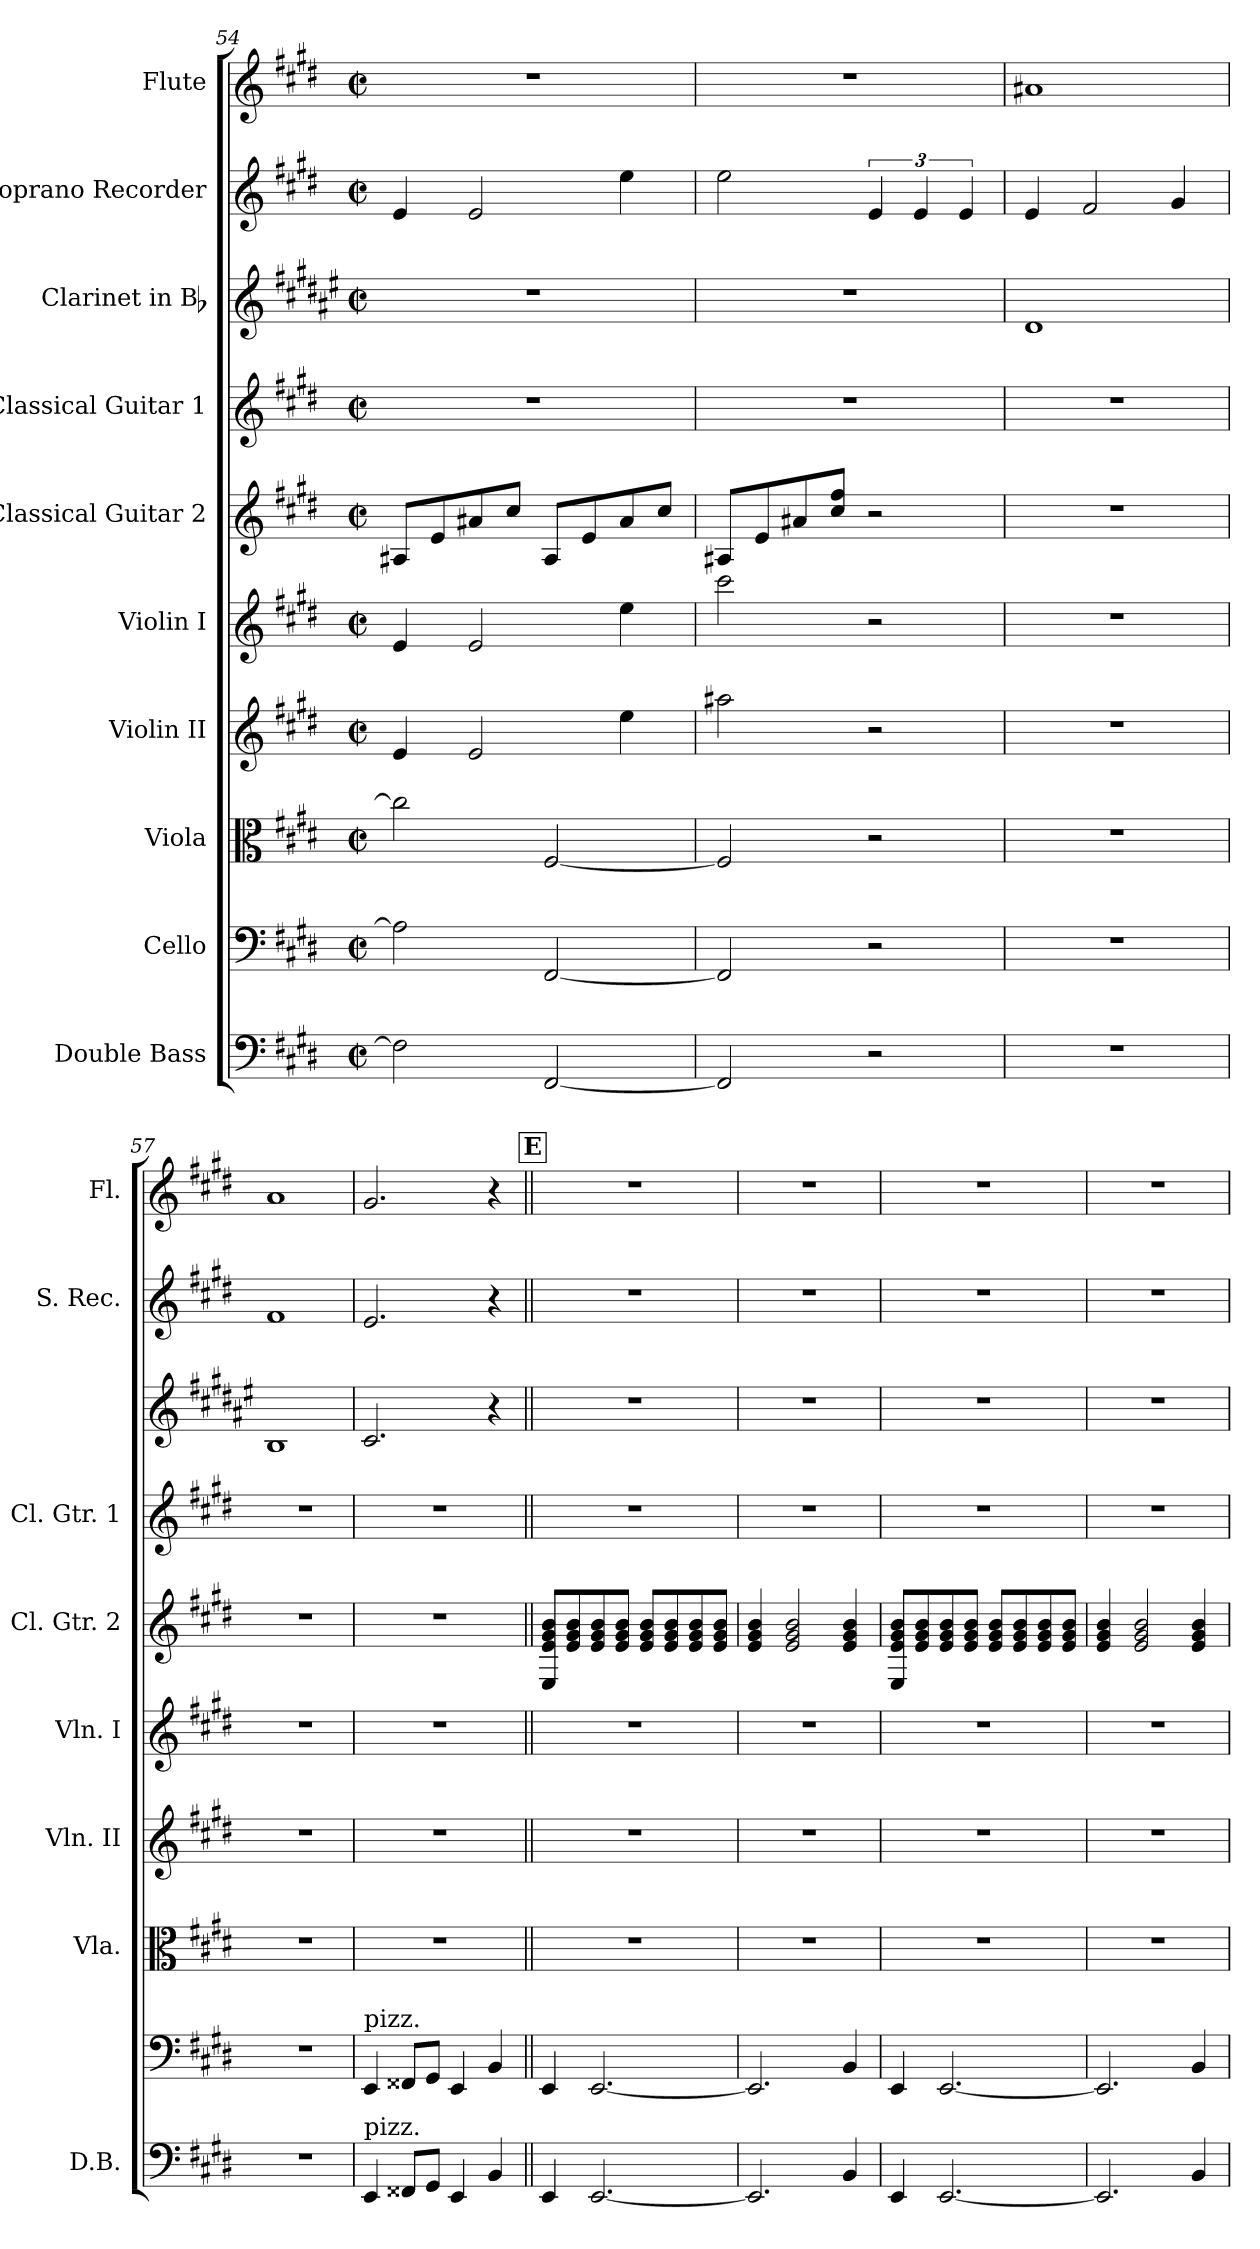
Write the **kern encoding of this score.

**kern	**kern	**kern	**kern	**kern	**kern	**kern	**kern	**kern	**kern
*part10	*part9	*part8	*part7	*part6	*part5	*part4	*part3	*part2	*part1
*staff10	*staff9	*staff8	*staff7	*staff6	*staff5	*staff4	*staff3	*staff2	*staff1
*I"Double Bass	*I"Cello	*I"Viola	*I"Violin II	*I"Violin I	*I"Classical Guitar 2	*I"Classical Guitar 1	*I"Clarinet in Bb	*I"Soprano Recorder	*I"Flute
*I'D.B.	*	*I'Vla.	*I'Vln. II	*I'Vln. I	*I'Cl. Gtr. 2	*I'Cl. Gtr. 1	*	*I'S. Rec.	*I'Fl.
*clefF4	*clefF4	*clefC3	*clefG2	*clefG2	*clefG2	*clefG2	*clefG2	*clefG2	*clefG2
*ITrd7c12	*	*	*	*	*ITrd7c12	*ITrd7c12	*ITrd1c2	*ITrd-7c-12	*
*k[f#c#g#d#]	*k[f#c#g#d#]	*k[f#c#g#d#]	*k[f#c#g#d#]	*k[f#c#g#d#]	*k[f#c#g#d#]	*k[f#c#g#d#]	*k[f#c#g#d#]	*k[f#c#g#d#]	*k[f#c#g#d#]
*E:	*E:	*E:	*E:	*E:	*E:	*E:	*E:	*E:	*E:
*M2/2	*M2/2	*M2/2	*M2/2	*M2/2	*M2/2	*M2/2	*M2/2	*M2/2	*M2/2
*met(c|)	*met(c|)	*met(c|)	*met(c|)	*met(c|)	*met(c|)	*met(c|)	*met(c|)	*met(c|)	*met(c|)
=54	=54	=54	=54	=54	=54	=54	=54	=54	=54
2FF#\]	2A#\]	2cc#\]	4e/	4e/	8AA#X/L	1r	1r	4ee/	1r
.	.	.	.	.	8E/	.	.	.	.
.	.	.	2e/	2e/	8A#X/	.	.	2ee/	.
.	.	.	.	.	8c#/J	.	.	.	.
[2FFF#/	[2FF#/	[2F#/	.	.	8AA#/L	.	.	.	.
.	.	.	.	.	8E/	.	.	.	.
.	.	.	4ee\	4ee\	8A#/	.	.	4eee\	.
.	.	.	.	.	8c#/J	.	.	.	.
=55	=55	=55	=55	=55	=55	=55	=55	=55	=55
2FFF#/]	2FF#/]	2F#/]	2aa#X\	2ccc#\	8AA#X/L	1r	1r	2eee\	1r
.	.	.	.	.	8E/	.	.	.	.
.	.	.	.	.	8A#X/	.	.	.	.
.	.	.	.	.	8c#/ 8f#/J	.	.	.	.
2r	2r	2r	2r	2r	2r	.	.	6ee/	.
.	.	.	.	.	.	.	.	6ee/	.
.	.	.	.	.	.	.	.	6ee/	.
=56	=56	=56	=56	=56	=56	=56	=56	=56	=56
1r	1r	1r	1r	1r	1r	1r	1c#	4ee/	1a#X
.	.	.	.	.	.	.	.	2ff#/	.
.	.	.	.	.	.	.	.	4gg#/	.
!!LO:PB:g=z
=57	=57	=57	=57	=57	=57	=57	=57	=57	=57
1r	1r	1r	1r	1r	1r	1r	1A	1ff#	1a
=58	=58	=58	=58	=58	=58	=58	=58	=58	=58
!	!LO:TX:a:t=pizz.	!	!	!	!	!	!	!	!
!LO:TX:a:t=pizz.	!	!	!	!	!	!	!	!	!
4EEE/	4EE/	1r	1r	1r	1r	1r	2.B/	2.ee/	2.g#/
8FFF##X/L	8FF##X/L	.	.	.	.	.	.	.	.
8GGG#/J	8GG#/J	.	.	.	.	.	.	.	.
4EEE/	4EE/	.	.	.	.	.	.	.	.
4BBB/	4BB/	.	.	.	.	.	4r	4r	4r
!!LO:REH:place=s1:a:B:fs=10.8:t=E
=59||	=59||	=59||	=59||	=59||	=59||	=59||	=59||	=59||	=59||
4EEE/	4EE/	1r	1r	1r	8EE/ 8E/ 8G#/ 8B/L	1r	1r	1r	1r
.	.	.	.	.	8E/ 8G#/ 8B/	.	.	.	.
[2.EEE/	[2.EE/	.	.	.	8E/ 8G#/ 8B/	.	.	.	.
.	.	.	.	.	8E/ 8G#/ 8B/J	.	.	.	.
.	.	.	.	.	8E/ 8G#/ 8B/L	.	.	.	.
.	.	.	.	.	8E/ 8G#/ 8B/	.	.	.	.
.	.	.	.	.	8E/ 8G#/ 8B/	.	.	.	.
.	.	.	.	.	8E/ 8G#/ 8B/J	.	.	.	.
=60	=60	=60	=60	=60	=60	=60	=60	=60	=60
2.EEE/]	2.EE/]	1r	1r	1r	4E/ 4G#/ 4B/	1r	1r	1r	1r
.	.	.	.	.	2E/ 2G#/ 2B/	.	.	.	.
4BBB/	4BB/	.	.	.	4E/ 4G#/ 4B/	.	.	.	.
=61	=61	=61	=61	=61	=61	=61	=61	=61	=61
4EEE/	4EE/	1r	1r	1r	8EE/ 8E/ 8G#/ 8B/L	1r	1r	1r	1r
.	.	.	.	.	8E/ 8G#/ 8B/	.	.	.	.
[2.EEE/	[2.EE/	.	.	.	8E/ 8G#/ 8B/	.	.	.	.
.	.	.	.	.	8E/ 8G#/ 8B/J	.	.	.	.
.	.	.	.	.	8E/ 8G#/ 8B/L	.	.	.	.
.	.	.	.	.	8E/ 8G#/ 8B/	.	.	.	.
.	.	.	.	.	8E/ 8G#/ 8B/	.	.	.	.
.	.	.	.	.	8E/ 8G#/ 8B/J	.	.	.	.
!!LO:PB:g=z
=62	=62	=62	=62	=62	=62	=62	=62	=62	=62
2.EEE/]	2.EE/]	1r	1r	1r	4E/ 4G#/ 4B/	1r	1r	1r	1r
.	.	.	.	.	2E/ 2G#/ 2B/	.	.	.	.
4BBB/	4BB/	.	.	.	4E/ 4G#/ 4B/	.	.	.	.
=	=	=	=	=	=	=	=	=	=
*-	*-	*-	*-	*-	*-	*-	*-	*-	*-
